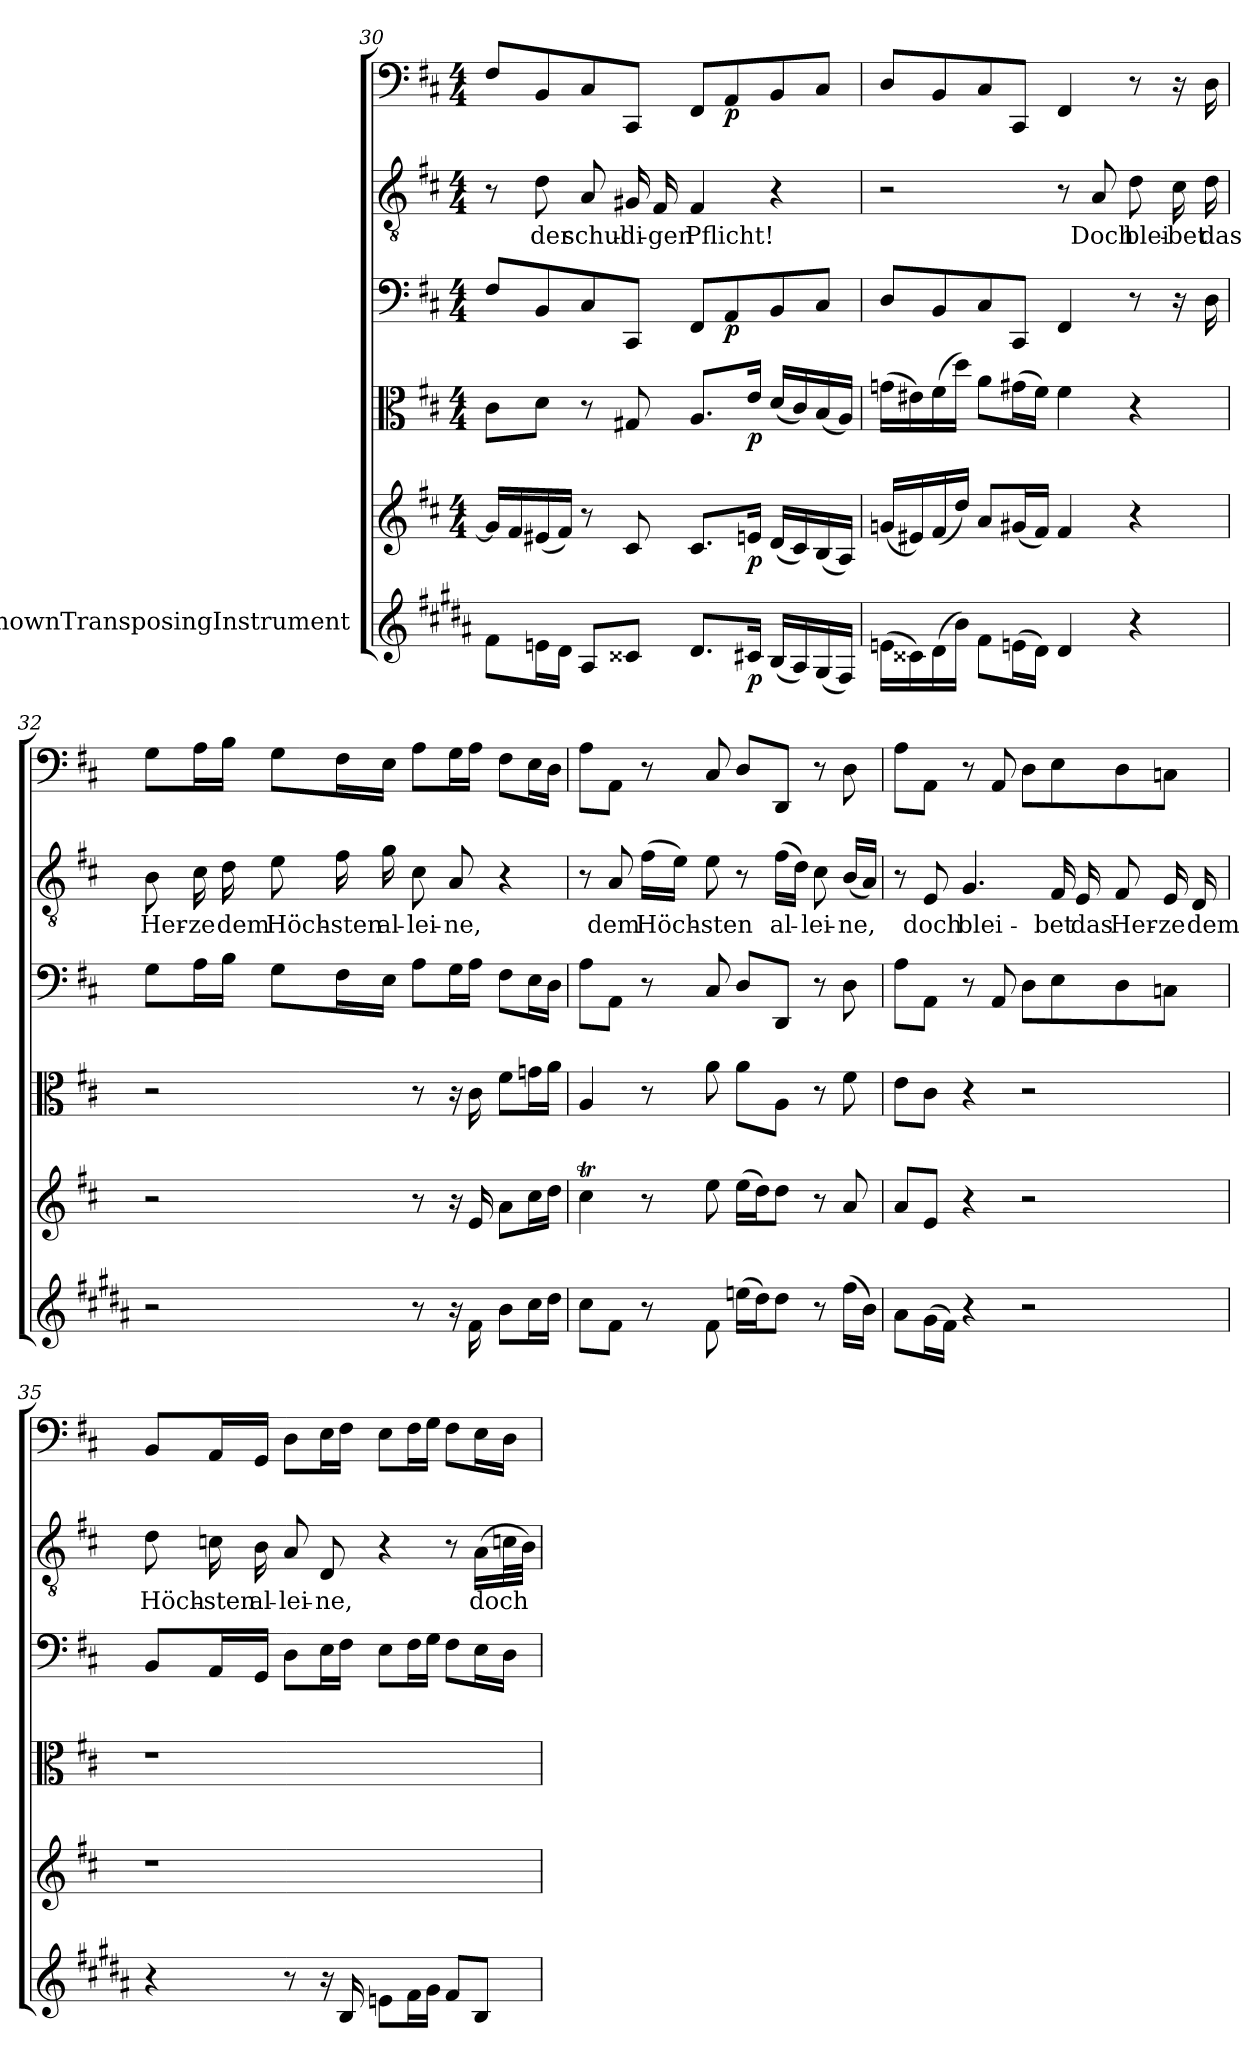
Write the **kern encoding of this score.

**kern	**dynam	**kern	**dynam	**kern	**dynam	**kern	**dynam	**kern	**text	**kern	**dynam
*part6	*part6	*part5	*part5	*part4	*part4	*part3	*part3	*part2	*part2	*part1	*part1
*staff6	*staff6	*staff5	*staff5	*staff4	*staff4	*staff3	*staff3	*staff2	*staff2	*staff1	*staff1
*I"UnknownTransposingInstrument	*	*	*	*	*	*	*	*	*	*	*
*clefG2	*	*clefG2	*	*clefC3	*	*clefF4	*	*clefGv2	*	*clefF4	*
*ITrd-2c-3	*	*	*	*	*	*	*	*	*	*	*
*k[f#c#]	*	*k[f#c#]	*	*k[f#c#]	*	*k[f#c#]	*	*k[f#c#]	*	*k[f#c#]	*
*	*	*M4/4	*	*M4/4	*	*M4/4	*	*M4/4	*	*M4/4	*
=30	=30	=30	=30	=30	=30	=30	=30	=30	=30	=30	=30
8a\L	.	16g#/LL]	.	8c#\L	.	8F#/L	.	8r	.	8F#/L	.
.	.	16f#/	.	.	.	.	.	.	.	.	.
16gn\L	.	(16e#X/	.	8d\J	.	8BB/	.	8d\	der	8BB/	.
16f#\JJ	.	16f#/JJ)	.	.	.	.	.	.	.	.	.
8c#/L	.	8r	.	8r	.	8C#/	.	8A/	schul-	8C#/	.
8e#X/J	.	8c#/	.	8G#X/	.	8CC#/J	.	16G#X/	-di-	8CC#/J	.
.	.	.	.	.	.	.	.	16F#/	-gen	.	.
8.f#/L	.	8.c#/L	.	8.A/L	.	8FF#/L	.	4F#/	Pflicht!	8FF#/L	.
.	.	.	.	.	.	8AA/	p	.	.	8AA/	p
16en/Jk	p	16en/Jk	p	16e/Jk	p	.	.	.	.	.	.
(16d/LL	.	(16d/LL	.	(16d/LL	.	8BB/	.	4r	.	8BB/	.
16c#/)	.	16c#/)	.	16c#/)	.	.	.	.	.	.	.
(16B/	.	(16B/	.	(16B/	.	8C#/J	.	.	.	8C#/J	.
16A/JJ)	.	16A/JJ)	.	16A/JJ)	.	.	.	.	.	.	.
=31	=31	=31	=31	=31	=31	=31	=31	=31	=31	=31	=31
(16gn\LL	.	(16gn/LL	.	(16gn\LL	.	8D/L	.	2r	.	8D/L	.
16e#X\)	.	16e#X/)	.	16e#X\)	.	.	.	.	.	.	.
(16f#\	.	(16f#/	.	(16f#\	.	8BB/	.	.	.	8BB/	.
16dd\JJ)	.	16dd/JJ)	.	16dd\JJ)	.	.	.	.	.	.	.
8a\L	.	8a/L	.	8a\L	.	8C#/	.	.	.	8C#/	.
(16gn\L	.	(16g#X/L	.	(16g#X\L	.	8CC#/J	.	.	.	8CC#/J	.
16f#\JJ)	.	16f#/JJ)	.	16f#\JJ)	.	.	.	.	.	.	.
4f#/	.	4f#/	.	4f#\	.	4FF#/	.	8r	.	4FF#/	.
.	.	.	.	.	.	.	.	8A/	Doch	.	.
4r	.	4r	.	4r	.	8r	.	8d\	blei-	8r	.
.	.	.	.	.	.	16r	.	16c#\	-bet	16r	.
.	.	.	.	.	.	16D\	.	16d\	das	16D\	.
=32	=32	=32	=32	=32	=32	=32	=32	=32	=32	=32	=32
2r	.	2r	.	2r	.	8G\L	.	8B\	Her-	8G\L	.
.	.	.	.	.	.	16A\L	.	16c#\	-ze	16A\L	.
.	.	.	.	.	.	16B\JJ	.	16d\	dem	16B\JJ	.
.	.	.	.	.	.	8G\L	.	8e\	Höch-	8G\L	.
.	.	.	.	.	.	16F#\L	.	16f#\	-sten	16F#\L	.
.	.	.	.	.	.	16E\JJ	.	16g\	al-	16E\JJ	.
8r	.	8r	.	8r	.	8A\L	.	8c#\	-lei-	8A\L	.
16r	.	16r	.	16r	.	16G\L	.	8A/	-ne,	16G\L	.
16a\	.	16e/	.	16c#\	.	16A\JJ	.	.	.	16A\JJ	.
8dd\L	.	8a\L	.	8f#\L	.	8F#\L	.	4r	.	8F#\L	.
16ee\L	.	16cc#\L	.	16gn\L	.	16E\L	.	.	.	16E\L	.
16ff#\JJ	.	16dd\JJ	.	16a\JJ	.	16D\JJ	.	.	.	16D\JJ	.
=33	=33	=33	=33	=33	=33	=33	=33	=33	=33	=33	=33
8ee\L	.	4cc#t\	.	4A/	.	8A\L	.	8r	.	8A\L	.
8a\J	.	.	.	.	.	8AA\J	.	8A/	dem	8AA\J	.
8r	.	8r	.	8r	.	8r	.	(16f#\LL	Höch-	8r	.
.	.	.	.	.	.	.	.	16e\JJ)	.	.	.
8a\	.	8ee\	.	8a\	.	8C#/	.	8e\	-sten	8C#/	.
(16ggn\LL	.	(16ee\LL	.	8a\L	.	8D/L	.	8r	.	8D/L	.
16ff#\J)	.	16dd\J)	.	.	.	.	.	.	.	.	.
8ff#\J	.	8dd\J	.	8A\J	.	8DD/J	.	(16f#\LL	al-	8DD/J	.
.	.	.	.	.	.	.	.	16d\JJ)	.	.	.
8r	.	8r	.	8r	.	8r	.	8c#\	-lei-	8r	.
(16aa\LL	.	8a/	.	8f#\	.	8D\	.	(16B/LL	-ne,	8D\	.
16dd\JJ)	.	.	.	.	.	.	.	16A/JJ)	.	.	.
=34	=34	=34	=34	=34	=34	=34	=34	=34	=34	=34	=34
8cc#\L	.	8a/L	.	8e\L	.	8A\L	.	8r	.	8A\L	.
(16b\L	.	8e/J	.	8c#\J	.	8AA\J	.	8E/	doch	8AA\J	.
16a\JJ)	.	.	.	.	.	.	.	.	.	.	.
4r	.	4r	.	4r	.	8r	.	4.G/	blei-	8r	.
.	.	.	.	.	.	8AA/	.	.	.	8AA/	.
2r	.	2r	.	2r	.	8D\L	.	.	.	8D\L	.
.	.	.	.	.	.	8E\	.	16F#/	-bet	8E\	.
.	.	.	.	.	.	.	.	16E/	das	.	.
.	.	.	.	.	.	8D\	.	8F#/	Her-	8D\	.
.	.	.	.	.	.	8Cn\J	.	16E/	-ze	8Cn\J	.
.	.	.	.	.	.	.	.	16D/	dem	.	.
=35	=35	=35	=35	=35	=35	=35	=35	=35	=35	=35	=35
4r	.	1r	.	1r	.	8BB/L	.	8d\	Höch-	8BB/L	.
.	.	.	.	.	.	16AA/L	.	16cn\	-sten	16AA/L	.
.	.	.	.	.	.	16GG/JJ	.	16B\	al-	16GG/JJ	.
8r	.	.	.	.	.	8D\L	.	8A/	-lei-	8D\L	.
16r	.	.	.	.	.	16E\L	.	8D/	-ne,	16E\L	.
16d/	.	.	.	.	.	16F#\JJ	.	.	.	16F#\JJ	.
8gn\L	.	.	.	.	.	8E\L	.	4r	.	8E\L	.
16a\L	.	.	.	.	.	16F#\L	.	.	.	16F#\L	.
16b\JJ	.	.	.	.	.	16G\JJ	.	.	.	16G\JJ	.
8a/L	.	.	.	.	.	8F#\L	.	8r	.	8F#\L	.
8d/J	.	.	.	.	.	16E\L	.	(16A\LL	doch	16E\L	.
.	.	.	.	.	.	16D\JJ	.	32cn\L	.	16D\JJ	.
.	.	.	.	.	.	.	.	32B\JJJ)	.	.	.
=	=	=	=	=	=	=	=	=	=	=	=
*-	*-	*-	*-	*-	*-	*-	*-	*-	*-	*-	*-
